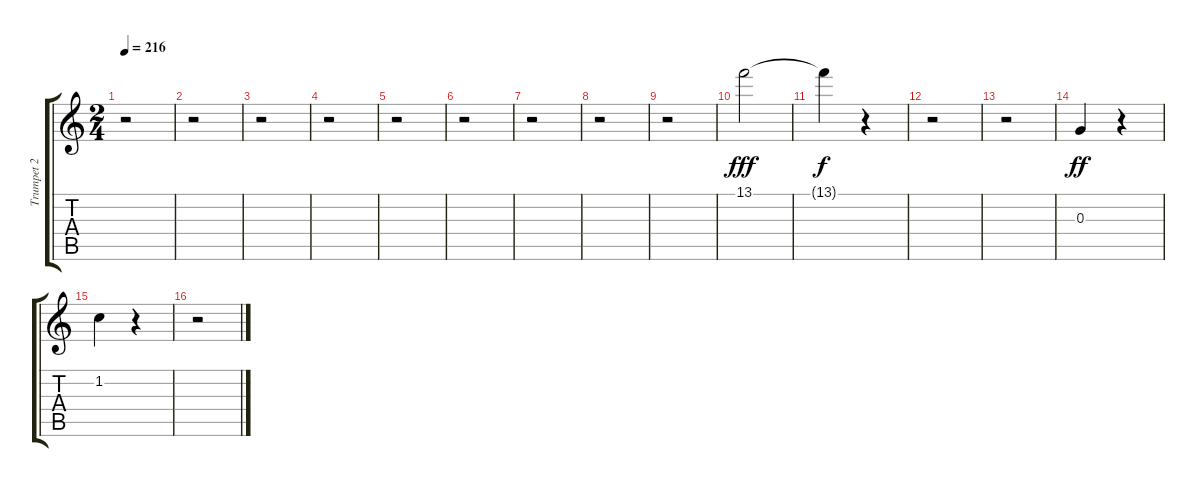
\track ("Trumpet 2" "Trumpet 2") {instrument acousticguitarnylon}
\staff {score tabs}
\tuning (E4 B3 G3 D3 A2 E2) {hide}
\ts (2 4)
\tempo 216
\clef g2
\ks c
r.2{dy fff} |
r.2 |
r.2 |
r.2 |
r.2 |
r.2 |
r.2 |
r.2 |
r.2 |
13.1.2 |
13.1{t}.4{dy f} r.4 |
r.2 |
r.2 |
0.3.4{dy ff} r.4 |
1.2.4 r.4 |
r.2
